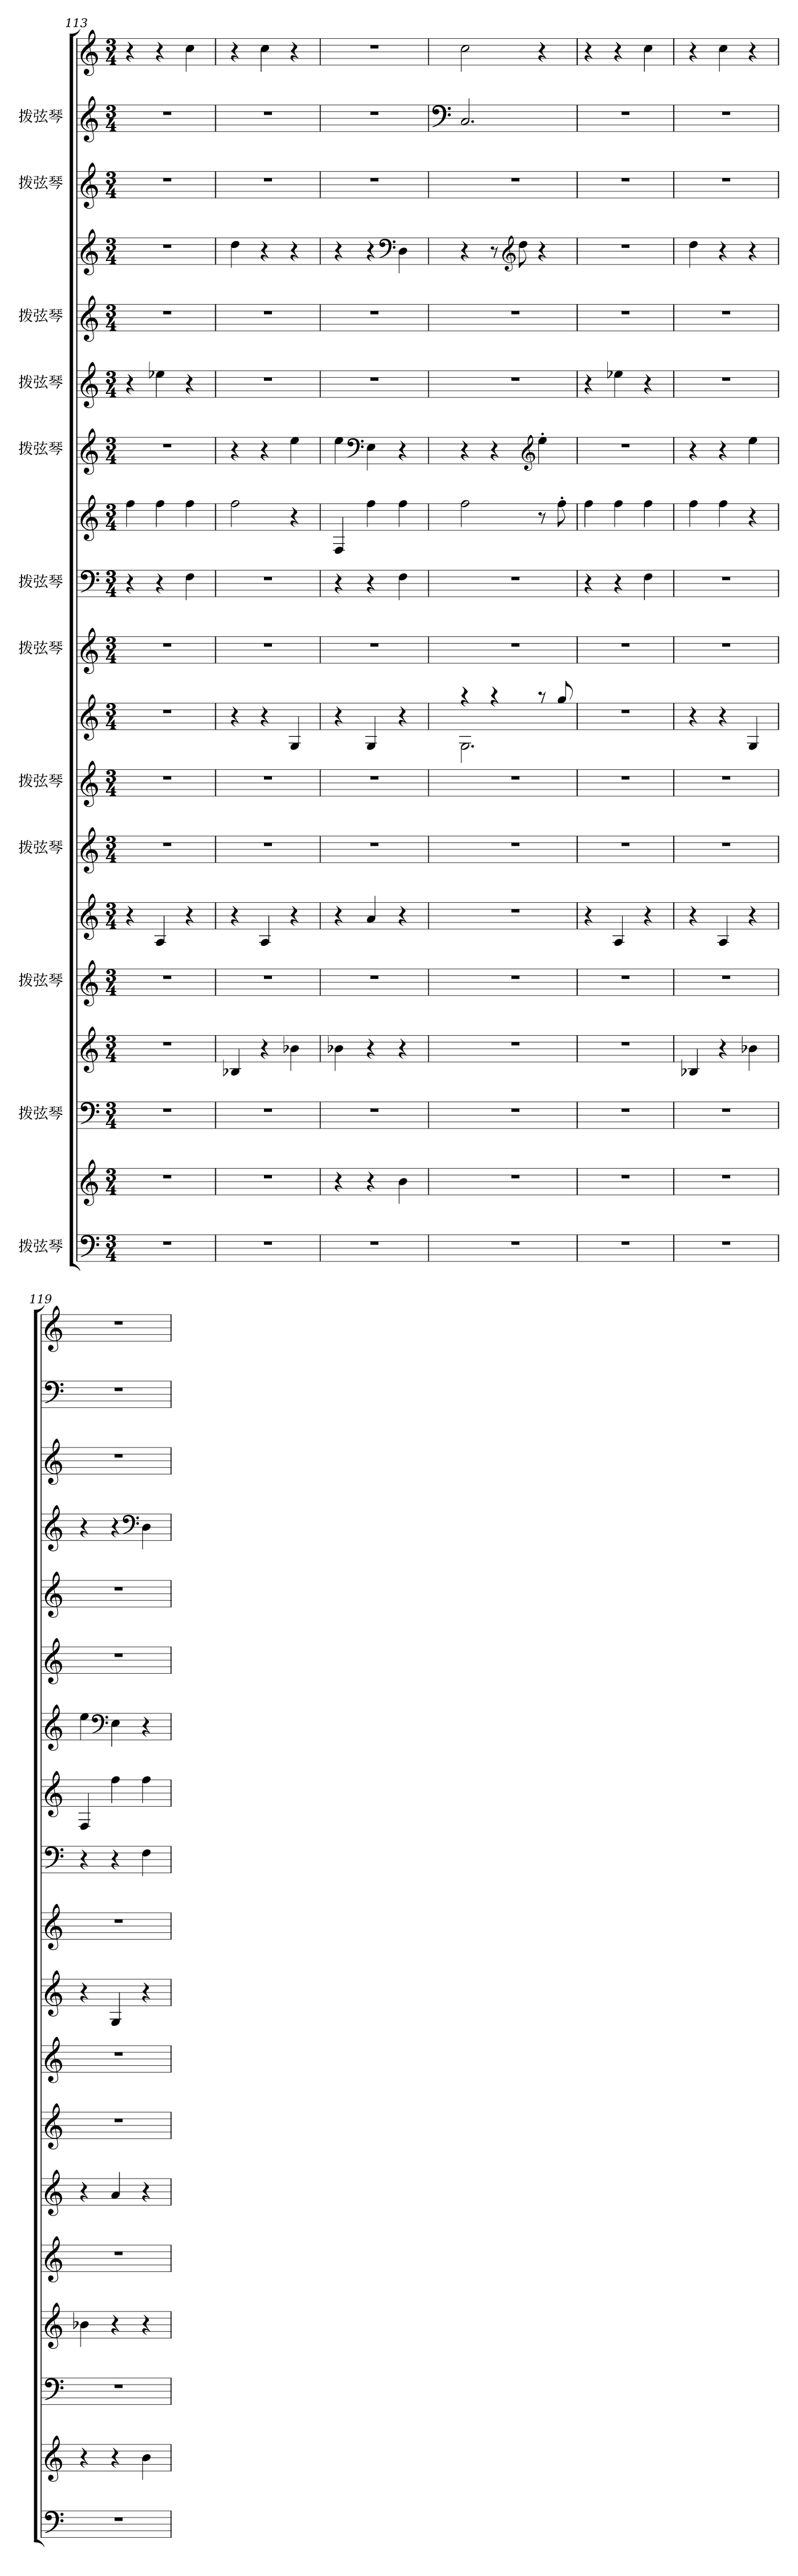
**kern	**kern	**kern	**kern	**kern	**kern	**kern	**kern	**kern	**kern	**kern	**kern	**kern	**kern	**kern	**kern	**kern	**kern	**kern
*part12	*part12	*part11	*part11	*part10	*part10	*part9	*part8	*part8	*part7	*part6	*part6	*part5	*part4	*part3	*part3	*part2	*part1	*part1
*staff19	*staff18	*staff17	*staff16	*staff15	*staff14	*staff13	*staff12	*staff11	*staff10	*staff9	*staff8	*staff7	*staff6	*staff5	*staff4	*staff3	*staff2	*staff1
*I"拨弦琴	*	*I"拨弦琴	*	*I"拨弦琴	*	*I"拨弦琴	*I"拨弦琴	*	*I"拨弦琴	*I"拨弦琴	*	*I"拨弦琴	*I"拨弦琴	*I"拨弦琴	*	*I"拨弦琴	*I"拨弦琴	*
*clefF4	*clefG2	*clefF4	*clefG2	*clefG2	*clefG2	*clefG2	*clefG2	*clefG2	*clefG2	*clefF4	*clefG2	*clefG2	*clefG2	*clefG2	*clefG2	*clefG2	*clefG2	*clefG2
*k[]	*k[]	*k[]	*k[]	*k[]	*k[]	*k[]	*k[]	*k[]	*k[]	*k[]	*k[]	*k[]	*k[]	*k[]	*k[]	*k[]	*k[]	*k[]
*M3/4	*M3/4	*M3/4	*M3/4	*M3/4	*M3/4	*M3/4	*M3/4	*M3/4	*M3/4	*M3/4	*M3/4	*M3/4	*M3/4	*M3/4	*M3/4	*M3/4	*M3/4	*M3/4
=113	=113	=113	=113	=113	=113	=113	=113	=113	=113	=113	=113	=113	=113	=113	=113	=113	=113	=113
2.r	2.r	2.r	2.r	2.r	4r	2.r	2.r	2.r	2.r	4r	4ff\	2.r	4r	2.r	2.r	2.r	2.r	4r
.	.	.	.	.	4A/	.	.	.	.	4r	4ff\	.	4ee-X\	.	.	.	.	4r
.	.	.	.	.	4r	.	.	.	.	4F\	4ff\	.	4r	.	.	.	.	4cc\
=114	=114	=114	=114	=114	=114	=114	=114	=114	=114	=114	=114	=114	=114	=114	=114	=114	=114	=114
2.r	2.r	2.r	4B-X/	2.r	4r	2.r	2.r	4r	2.r	2.r	2ff\	4r	2.r	2.r	4dd\	2.r	2.r	4r
.	.	.	4r	.	4A/	.	.	4r	.	.	.	4r	.	.	4r	.	.	4cc\
.	.	.	4b-X\	.	4r	.	.	4G/	.	.	4r	4ee\	.	.	4r	.	.	4r
=115	=115	=115	=115	=115	=115	=115	=115	=115	=115	=115	=115	=115	=115	=115	=115	=115	=115	=115
2.r	4r	2.r	4b-X\	2.r	4r	2.r	2.r	4r	2.r	4r	4F/	4ee\	2.r	2.r	4r	2.r	2.r	2.r
*	*	*	*	*	*	*	*	*	*	*	*	*clefF4	*	*	*	*	*	*
.	4r	.	4r	.	4a/	.	.	4G/	.	4r	4ff\	4E\	.	.	4r	.	.	.
*	*	*	*	*	*	*	*	*	*	*	*	*	*	*	*clefF4	*	*	*
.	4b\	.	4r	.	4r	.	.	4r	.	4F\	4ff\	4r	.	.	4D\	.	.	.
=116	=116	=116	=116	=116	=116	=116	=116	=116	=116	=116	=116	=116	=116	=116	=116	=116	=116	=116
*	*	*	*	*	*	*	*	*	*	*	*	*	*	*	*	*	*clefF4	*
*	*	*	*	*	*	*	*	*^	*	*	*	*	*	*	*	*	*	*
2.r	2.r	2.r	2.r	2.r	2.r	2.r	2.r	4r	2.G\	2.r	2.r	2ff\	4r	2.r	2.r	4r	2.r	2.C/	2cc\
.	.	.	.	.	.	.	.	4r	.	.	.	.	4r	.	.	8r	.	.	.
*	*	*	*	*	*	*	*	*	*	*	*	*	*	*	*	*clefG2	*	*	*
.	.	.	.	.	.	.	.	.	.	.	.	.	.	.	.	8dd\	.	.	.
*	*	*	*	*	*	*	*	*	*	*	*	*	*clefG2	*	*	*	*	*	*
.	.	.	.	.	.	.	.	8r	.	.	.	8r	4ee'\	.	.	4r	.	.	4r
.	.	.	.	.	.	.	.	8gg/	.	.	.	8ff'\	.	.	.	.	.	.	.
*	*	*	*	*	*	*	*	*v	*v	*	*	*	*	*	*	*	*	*	*
!!LO:PB:g=z
=117	=117	=117	=117	=117	=117	=117	=117	=117	=117	=117	=117	=117	=117	=117	=117	=117	=117	=117
2.r	2.r	2.r	2.r	2.r	4r	2.r	2.r	2.r	2.r	4r	4ff\	2.r	4r	2.r	2.r	2.r	2.r	4r
.	.	.	.	.	4A/	.	.	.	.	4r	4ff\	.	4ee-X\	.	.	.	.	4r
.	.	.	.	.	4r	.	.	.	.	4F\	4ff\	.	4r	.	.	.	.	4cc\
=118	=118	=118	=118	=118	=118	=118	=118	=118	=118	=118	=118	=118	=118	=118	=118	=118	=118	=118
2.r	2.r	2.r	4B-X/	2.r	4r	2.r	2.r	4r	2.r	2.r	4ff\	4r	2.r	2.r	4dd\	2.r	2.r	4r
.	.	.	4r	.	4A/	.	.	4r	.	.	4ff\	4r	.	.	4r	.	.	4cc\
.	.	.	4b-X\	.	4r	.	.	4G/	.	.	4r	4ee\	.	.	4r	.	.	4r
=119	=119	=119	=119	=119	=119	=119	=119	=119	=119	=119	=119	=119	=119	=119	=119	=119	=119	=119
2.r	4r	2.r	4b-X\	2.r	4r	2.r	2.r	4r	2.r	4r	4F/	4ee\	2.r	2.r	4r	2.r	2.r	2.r
*	*	*	*	*	*	*	*	*	*	*	*	*clefF4	*	*	*	*	*	*
.	4r	.	4r	.	4a/	.	.	4G/	.	4r	4ff\	4E\	.	.	4r	.	.	.
*	*	*	*	*	*	*	*	*	*	*	*	*	*	*	*clefF4	*	*	*
.	4b\	.	4r	.	4r	.	.	4r	.	4F\	4ff\	4r	.	.	4D\	.	.	.
=	=	=	=	=	=	=	=	=	=	=	=	=	=	=	=	=	=	=
*-	*-	*-	*-	*-	*-	*-	*-	*-	*-	*-	*-	*-	*-	*-	*-	*-	*-	*-
